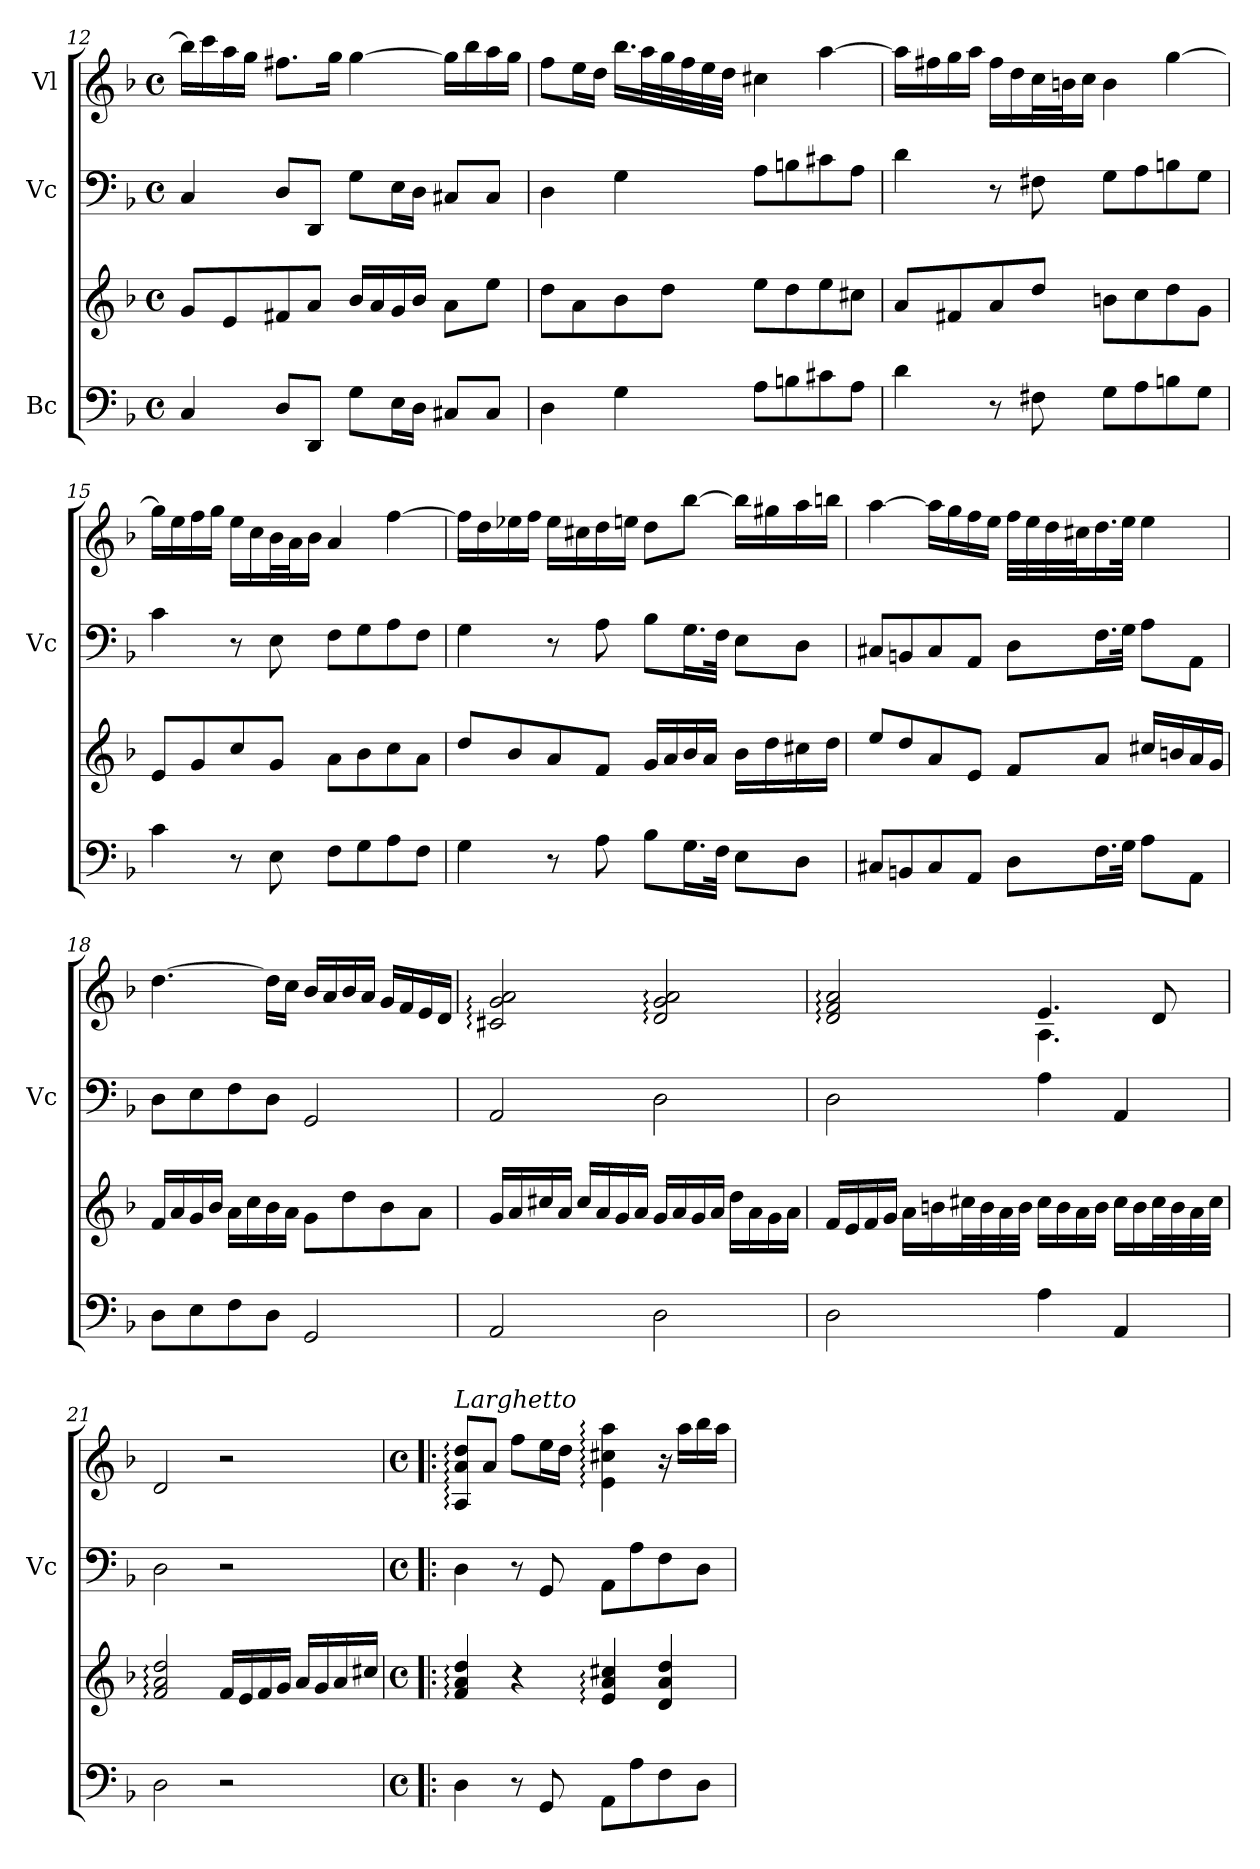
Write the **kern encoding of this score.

**kern	**kern	**kern	**kern
*part3	*part3	*part2	*part1
*staff4	*staff3	*staff2	*staff1
*I"Bc	*	*I"Vc	*I"Vl
*	*	*I'Vc	*
!!LO:PB:g=z
*clefF4	*clefG2	*clefF4	*clefG2
*k[b-]	*k[b-]	*k[b-]	*k[b-]
*M4/4	*M4/4	*M4/4	*M4/4
*met(c)	*met(c)	*met(c)	*met(c)
=12	=12	=12	=12
4C/	8g/L	4C/	16bb-\LL]
.	.	.	16ccc\
.	8e/	.	16aa\
.	.	.	16gg\JJ
8D/L	8f#X/	8D/L	8.ff#X\L
8DD/J	8a/J	8DD/J	.
.	.	.	16gg\Jk
8G\L	16b-/LL	8G\L	[4gg\
.	16a/	.	.
16E\L	16g/	16E\L	.
16D\JJ	16b-/JJ	16D\JJ	.
8C#X/L	8a\L	8C#X/L	16gg\LL]
.	.	.	16bb-\
8C#/J	8ee\J	8C#/J	16aa\
.	.	.	16gg\JJ
=13	=13	=13	=13
4D\	8dd\L	4D\	8ff\L
.	8a\	.	16ee\L
.	.	.	16dd\JJ
4G\	8b-\	4G\	16.bb-\LL
.	.	.	32aa\L
.	8dd\J	.	32gg\
.	.	.	32ff\
.	.	.	32ee\
.	.	.	32dd\JJJ
8A\L	8ee\L	8A\L	4cc#X\
8Bn\	8dd\	8Bn\	.
8c#X\	8ee\	8c#X\	[4aa\
8A\J	8cc#X\J	8A\J	.
=14	=14	=14	=14
4d\	8a/L	4d\	16aa\LL]
.	.	.	16ff#X\
.	8f#X/	.	16gg\
.	.	.	16aa\JJ
8r	8a/	8r	16ff#\LL
.	.	.	16dd\
8F#X\	8dd/J	8F#X\	32cc\L
.	.	.	32bn\J
.	.	.	16cc\JJ
8G\L	8bn\L	8G\L	4b\
8A\	8cc\	8A\	.
8Bn\	8dd\	8Bn\	[4gg\
8G\J	8g\J	8G\J	.
=15	=15	=15	=15
4c\	8e/L	4c\	16gg\LL]
.	.	.	16ee\
.	8g/	.	16ff\
.	.	.	16gg\JJ
8r	8cc/	8r	16ee\LL
.	.	.	16cc\
8E\	8g/J	8E\	32b-\L
.	.	.	32a\J
.	.	.	16b-\JJ
8F\L	8a\L	8F\L	4a/
8G\	8b-\	8G\	.
8A\	8cc\	8A\	[4ff\
8F\J	8a\J	8F\J	.
!!LO:LB:g=z
=16	=16	=16	=16
4G\	8dd/L	4G\	16ff\LL]
.	.	.	16dd\
.	8b-/	.	16ee-X\
.	.	.	16ff\JJ
8r	8a/	8r	16ee-\LL
.	.	.	16cc#X\
8A\	8f/J	8A\	16dd\
.	.	.	16een\JJ
8B-\L	16g/LL	8B-\L	8dd\L
.	16a/	.	.
16.G\L	16b-/	16.G\L	[8bb-\J
.	16a/JJ	.	.
32F\JJk	.	32F\JJk	.
8E\L	16b-\LL	8E\L	16bb-\LL]
.	16dd\	.	16gg#X\
8D\J	16cc#X\	8D\J	16aa\
.	16dd\JJ	.	16bbn\JJ
=17	=17	=17	=17
8C#X/L	8ee/L	8C#X/L	[4aa\
8BBn/	8dd/	8BBn/	.
8C#/	8a/	8C#/	16aa\LL]
.	.	.	16gg\
8AA/J	8e/J	8AA/J	16ff\
.	.	.	16ee\JJ
8D\L	8f/L	8D\L	32ff\LLL
.	.	.	32ee\
.	.	.	32dd\
.	.	.	32cc#X\J
16.F\L	8a/J	16.F\L	16.dd\
32G\JJk	.	32G\JJk	32ee\JJk
8A\L	16cc#X/LL	8A\L	4ee\
.	16bn/	.	.
8AA\J	16a/	8AA\J	.
.	16g/JJ	.	.
=18	=18	=18	=18
8D\L	16f/LL	8D\L	[4.dd\
.	16a/	.	.
8E\	16g/	8E\	.
.	16b-/JJ	.	.
8F\	16a\LL	8F\	.
.	16cc\	.	.
8D\J	16b-\	8D\J	16dd\LL]
.	16a\JJ	.	16cc\JJ
2GG/	8g\L	2GG/	16b-/LL
.	.	.	16a/
.	8dd\	.	16b-/
.	.	.	16a/JJ
.	8b-\	.	16g/LL
.	.	.	16f/
.	8a\J	.	16e/
.	.	.	16d/JJ
!!LO:LB:g=z
=19	=19	=19	=19
2AA/	16g/LL	2AA/	2c#X/: 2g/: 2a/:
.	16a/	.	.
.	16cc#X/	.	.
.	16a/JJ	.	.
.	16cc#/LL	.	.
.	16a/	.	.
.	16g/	.	.
.	16a/JJ	.	.
2D\	16g/LL	2D\	2d/: 2g/: 2a/:
.	16a/	.	.
.	16g/	.	.
.	16a/JJ	.	.
.	16dd\LL	.	.
.	16a\	.	.
.	16g\	.	.
.	16a\JJ	.	.
=20	=20	=20	=20
*	*	*	*^
2D\	16f/LL	2D\	2d/: 2f/: 2a/:	2ryy
.	16e/	.	.	.
.	16f/	.	.	.
.	16g/JJ	.	.	.
.	16a\LL	.	.	.
.	16bn\	.	.	.
.	32cc#X\L	.	.	.
.	32b\	.	.	.
.	32a\	.	.	.
.	32b\JJJ	.	.	.
4A\	16cc#\LL	4A\	4.e/	4.A\
.	16b\	.	.	.
.	16a\	.	.	.
.	16b\JJ	.	.	.
4AA/	16cc#\LL	4AA/	.	.
.	16b\	.	.	.
.	32cc#\L	.	8d/	8ryy
.	32b\	.	.	.
.	32a\	.	.	.
.	32cc#\JJJ	.	.	.
*	*	*	*v	*v
=21	=21	=21	=21
*	*	*	*MM80
2D\	2f/: 2a/: 2dd/:	2D\	2d/
2r	16f/LL	2r	2r
.	16e/	.	.
.	16f/	.	.
.	16g/JJ	.	.
.	16a/LL	.	.
.	16g/	.	.
.	16a/	.	.
.	16cc#X/JJ	.	.
!!LO:PB:g=z
=22!|:	=22!|:	=22!|:	=22!|:
*M4/4	*M4/4	*M4/4	*M4/4
*met(c)	*met(c)	*met(c)	*met(c)
!	!	!	!LO:TX:a:i:t=Larghetto
4D\	4f/: 4a/: 4dd/:	4D\	8A/: 8a/: 8dd/:L
.	.	.	8a/J
8r	4r	8r	8ff\L
8GG/	.	8GG/	16ee\L
.	.	.	16dd\JJ
8AA\L	4e/: 4a/: 4cc#X/:	8AA\L	4e\: 4cc#X\: 4aa\:
8A\	.	8A\	.
8F\	4d/ 4a/ 4dd/	8F\	16r
.	.	.	16aa\LL
8D\J	.	8D\J	16bb-\
.	.	.	16aa\JJ
=	=	=	=
*-	*-	*-	*-
